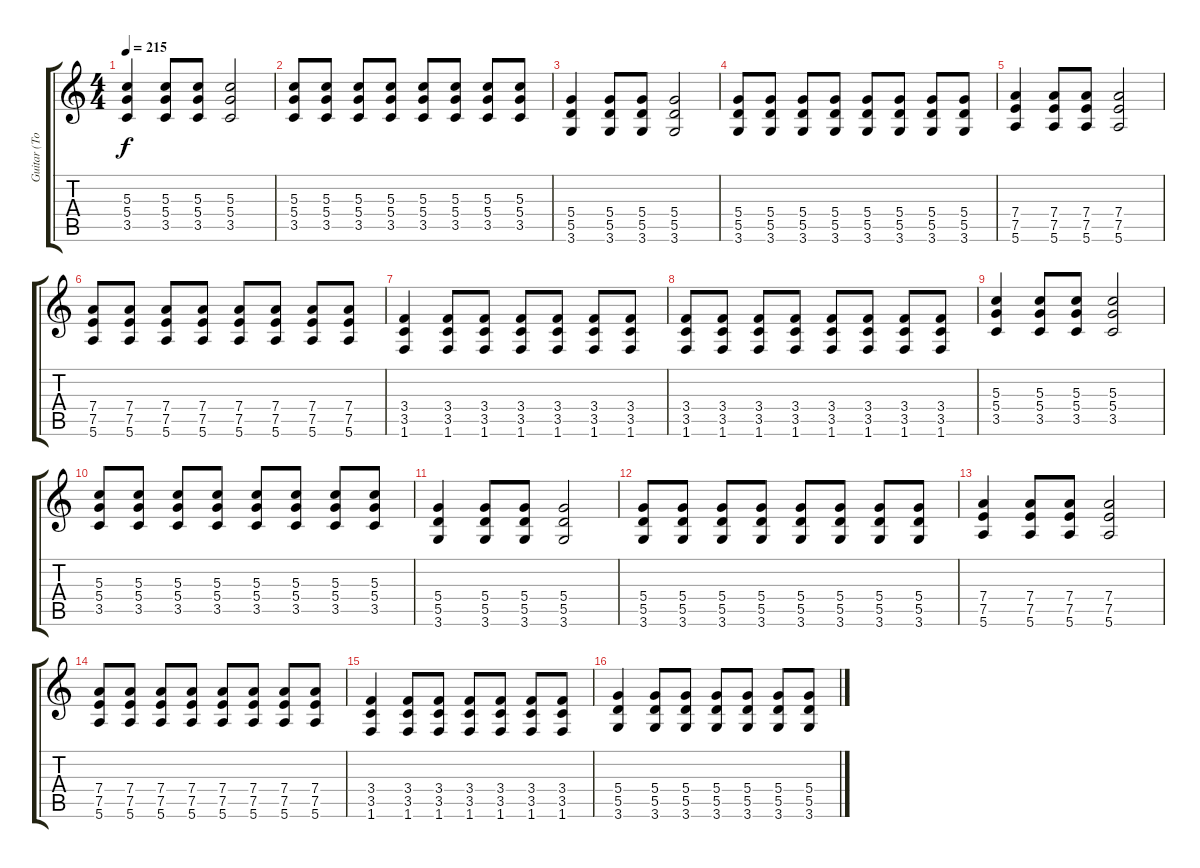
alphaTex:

\track ("Guitar (Tom)" "Guitar (To") {instrument overdrivenguitar}
\staff {score tabs}
\tuning (E4 B3 G3 D3 A2 E2) {hide}
\ts (4 4)
\tempo 215
\clef g2
\ks c
(5.3 5.4 3.5).4{dy f} (5.3 5.4 3.5).8 (5.3 5.4 3.5).8 (5.3 5.4 3.5).2 |
(5.3 5.4 3.5).8 (5.3 5.4 3.5).8 (5.3 5.4 3.5).8 (5.3 5.4 3.5).8 (5.3 5.4 3.5).8 (5.3 5.4 3.5).8 (5.3 5.4 3.5).8 (5.3 5.4 3.5).8 |
(5.4 5.5 3.6).4 (5.4 5.5 3.6).8 (5.4 5.5 3.6).8 (5.4 5.5 3.6).2 |
(5.4 5.5 3.6).8 (5.4 5.5 3.6).8 (5.4 5.5 3.6).8 (5.4 5.5 3.6).8 (5.4 5.5 3.6).8 (5.4 5.5 3.6).8 (5.4 5.5 3.6).8 (5.4 5.5 3.6).8 |
(7.4 7.5 5.6).4 (7.4 7.5 5.6).8 (7.4 7.5 5.6).8 (7.4 7.5 5.6).2 |
(7.4 7.5 5.6).8 (7.4 7.5 5.6).8 (7.4 7.5 5.6).8 (7.4 7.5 5.6).8 (7.4 7.5 5.6).8 (7.4 7.5 5.6).8 (7.4 7.5 5.6).8 (7.4 7.5 5.6).8 |
(3.4 3.5 1.6).4 (3.4 3.5 1.6).8 (3.4 3.5 1.6).8 (3.4 3.5 1.6).8 (3.4 3.5 1.6).8 (3.4 3.5 1.6).8 (3.4 3.5 1.6).8 |
(3.4 3.5 1.6).8 (3.4 3.5 1.6).8 (3.4 3.5 1.6).8 (3.4 3.5 1.6).8 (3.4 3.5 1.6).8 (3.4 3.5 1.6).8 (3.4 3.5 1.6).8 (3.4 3.5 1.6).8 |
(5.3 5.4 3.5).4 (5.3 5.4 3.5).8 (5.3 5.4 3.5).8 (5.3 5.4 3.5).2 |
(5.3 5.4 3.5).8 (5.3 5.4 3.5).8 (5.3 5.4 3.5).8 (5.3 5.4 3.5).8 (5.3 5.4 3.5).8 (5.3 5.4 3.5).8 (5.3 5.4 3.5).8 (5.3 5.4 3.5).8 |
(5.4 5.5 3.6).4 (5.4 5.5 3.6).8 (5.4 5.5 3.6).8 (5.4 5.5 3.6).2 |
(5.4 5.5 3.6).8 (5.4 5.5 3.6).8 (5.4 5.5 3.6).8 (5.4 5.5 3.6).8 (5.4 5.5 3.6).8 (5.4 5.5 3.6).8 (5.4 5.5 3.6).8 (5.4 5.5 3.6).8 |
(7.4 7.5 5.6).4 (7.4 7.5 5.6).8 (7.4 7.5 5.6).8 (7.4 7.5 5.6).2 |
(7.4 7.5 5.6).8 (7.4 7.5 5.6).8 (7.4 7.5 5.6).8 (7.4 7.5 5.6).8 (7.4 7.5 5.6).8 (7.4 7.5 5.6).8 (7.4 7.5 5.6).8 (7.4 7.5 5.6).8 |
(3.4 3.5 1.6).4 (3.4 3.5 1.6).8 (3.4 3.5 1.6).8 (3.4 3.5 1.6).8 (3.4 3.5 1.6).8 (3.4 3.5 1.6).8 (3.4 3.5 1.6).8 |
(5.4 5.5 3.6).4 (5.4 5.5 3.6).8 (5.4 5.5 3.6).8 (5.4 5.5 3.6).8 (5.4 5.5 3.6).8 (5.4 5.5 3.6).8 (5.4 5.5 3.6).8
